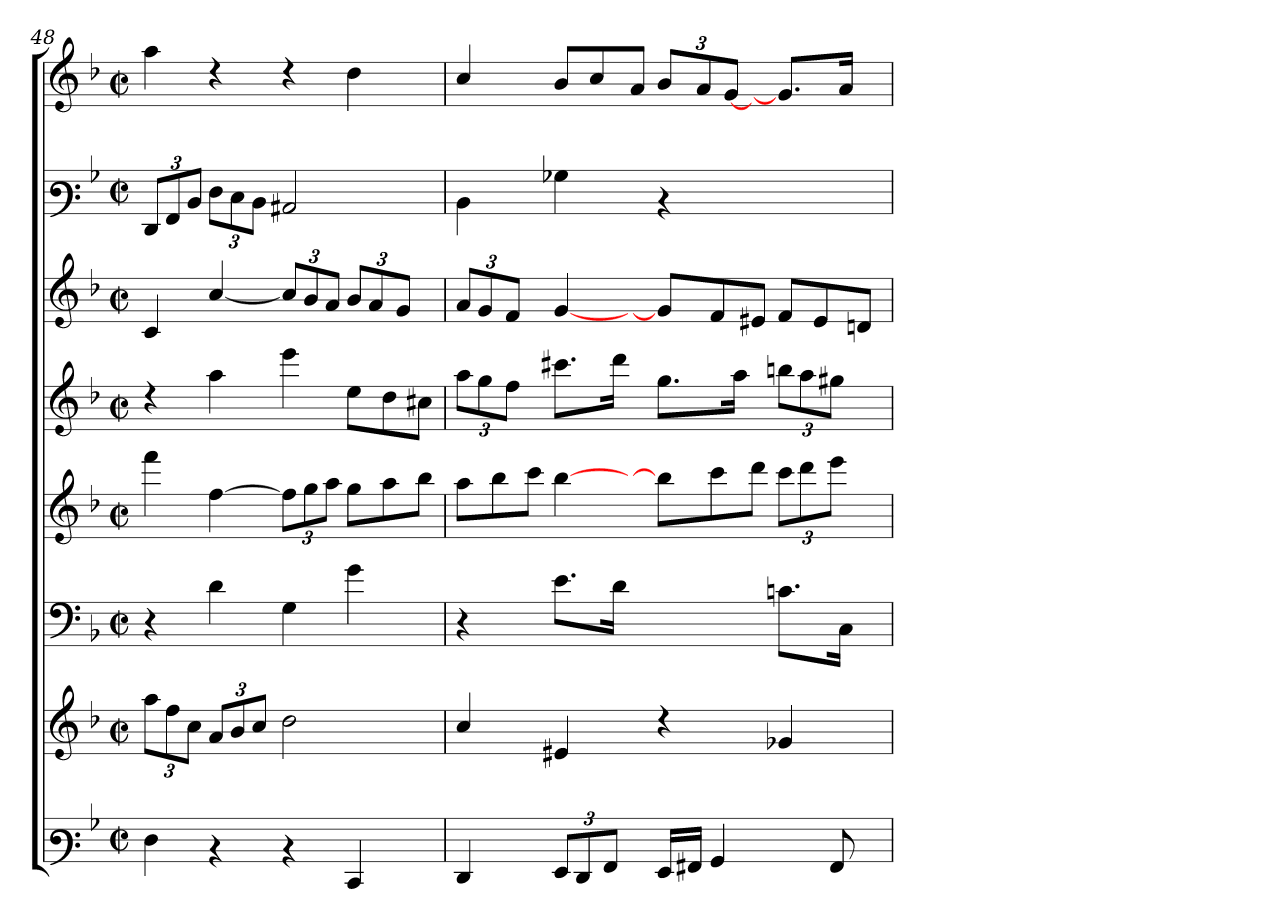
**kern	**kern	**kern	**kern	**kern	**kern	**kern	**kern
*part8	*part7	*part6	*part5	*part4	*part3	*part2	*part1
*staff8	*staff7	*staff6	*staff5	*staff4	*staff3	*staff2	*staff1
*clefF3	*clefG3	*clefF4	*clefG3	*clefG3	*clefG3	*clefF3	*clefG3
*k[b-]	*k[b-]	*k[b-]	*k[b-]	*k[b-]	*k[b-]	*k[b-]	*k[b-]
*M2/2	*M2/2	*M2/2	*M2/2	*M2/2	*M2/2	*M2/2	*M2/2
*met(c|)	*met(c|)	*met(c|)	*met(c|)	*met(c|)	*met(c|)	*met(c|)	*met(c|)
=48	=48	=48	=48	=48	=48	=48	=48
4F\	12ff\L	4r	4ddd\	4rb	4A/	12FF/L	4ff\
.	12dd\	.	.	.	.	12AA/	.
.	12a\J	.	.	.	.	12D/J	.
4rD	12f/L	4d\	[>4dd\	4ff\	[<4a/	12F\L	4rb
.	12g/	.	.	.	.	12E\	.
.	12a/J	.	.	.	.	12D\J	.
4rD	2b-\	4G\	12dd\L]	4ccc\	12a/L]	2C#X/	4rb
.	.	.	12ee\	.	12g/	.	.
.	.	.	12ff\J	.	12f/J	.	.
4EE/	.	4g\	8ee\L	8cc\L	12g/L	.	4b-\
.	.	.	.	.	12f/	.	.
.	.	.	8ff\	8b-\	.	.	.
.	.	.	.	.	12e/J	.	.
8ryy	8ryy	8ryy	8gg\J	8a#X\J	8ryy	8ryy	8ryy
=49	=49	=49	=49	=49	=49	=49	=49
4FF/	4a/	4r	8ff\L	12ff\L	12f/L	4D\	4a/
.	.	.	.	12ee\	12e/	.	.
.	.	.	8gg\	.	.	.	.
.	.	.	.	12dd\J	12d/J	.	.
8ryy	8ryy	8ryy	8aa\J	8ryy	8ryy	8ryy	8ryy
12GG/L	4c#X/	8.e\L	[>4gg\	8.aa#X\L	[<4e/	4B-X\	8g/L
12FF/	.	.	.	.	.	.	.
.	.	.	.	.	.	.	8a/
12AA/J	.	.	.	.	.	.	.
.	.	16d\Jk	.	16bb-\Jk	.	.	.
8ryy	8ryy	2ryy	8ryy	8ryy	8ryy	8ryy	8f/J
16GG/LL	4rb	.	8gg\L]	8.ee\L	8e/L]	4rD	12g/L
16AA#X/JJ	.	.	.	.	.	.	.
.	.	.	.	.	.	.	12f/
4BB-/	.	.	8aa\	.	8d/	.	.
.	.	.	.	.	.	.	[<12e/J
.	.	.	.	16ff\Jk	.	.	.
.	8ryy	.	8bb-\J	8ryy	8c#X/J	2ryy	8ryy
6ryy	4e-X/	8.cn\L	12aa\L	12ggn\L	8d/L	.	8.e/L]
.	.	.	12bb-\	12ff\	.	.	.
.	.	.	.	.	8c#/	.	.
8AA#/	.	.	12ccc\J	12ee#X\J	.	.	.
.	.	16C\Jk	.	.	.	.	16f/Jk
.	8ryy	8ryy	8ryy	8ryy	8Bn/J	.	8ryy
12ryy	.	.	.	.	.	.	.
=	=	=	=	=	=	=	=
*-	*-	*-	*-	*-	*-	*-	*-
